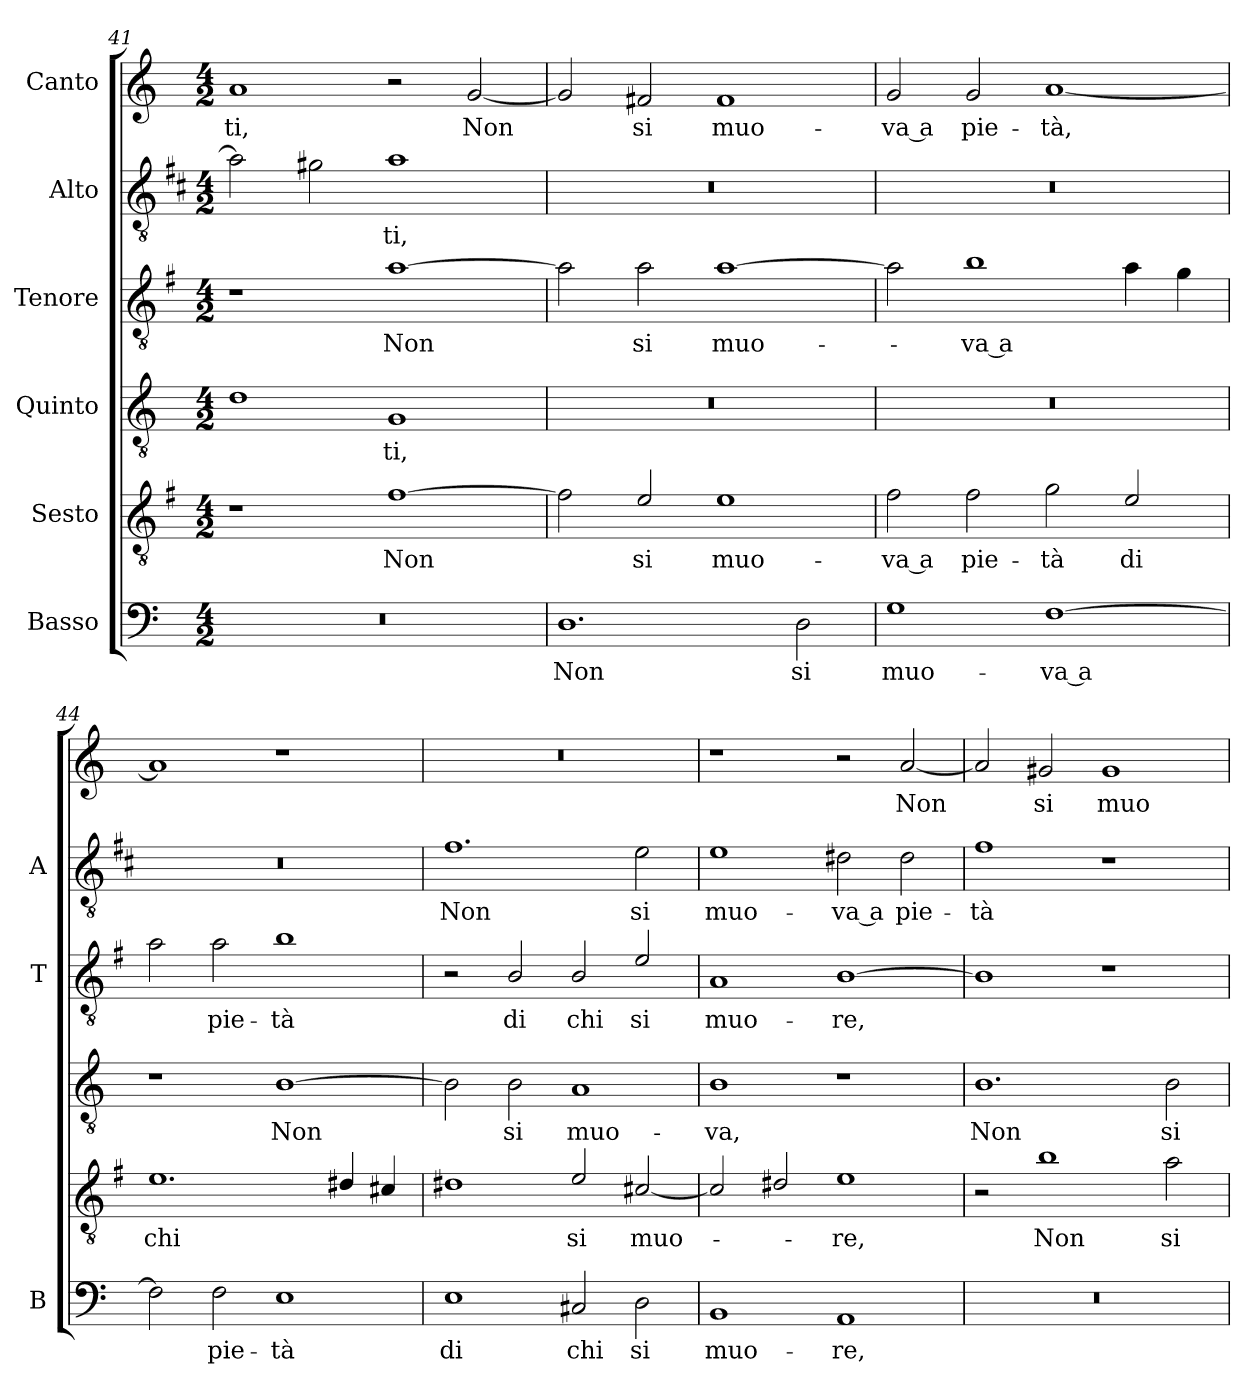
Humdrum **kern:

**kern	**text	**kern	**text	**kern	**text	**kern	**text	**kern	**text	**kern	**text
*part6	*part6	*part5	*part5	*part4	*part4	*part3	*part3	*part2	*part2	*part1	*part1
*staff6	*staff6	*staff5	*staff5	*staff4	*staff4	*staff3	*staff3	*staff2	*staff2	*staff1	*staff1
*I"Basso	*	*I"Sesto	*	*I"Quinto	*	*I"Tenore	*	*I"Alto	*	*I"Canto	*
*I'B	*	*	*	*	*	*I'T	*	*I'A	*	*	*
*clefF4	*	*clefGv2	*	*clefGv2	*	*clefGv2	*	*clefGv2	*	*clefG2	*
*	*	*ITrd4c7	*	*	*	*ITrd4c7	*	*ITrd1c2	*	*	*
*k[]	*	*k[]	*	*k[]	*	*k[]	*	*k[]	*	*k[]	*
*C:	*	*C:	*	*C:	*	*C:	*	*C:	*	*C:	*
*M4/2	*	*M4/2	*	*M4/2	*	*M4/2	*	*M4/2	*	*M4/2	*
=41	=41	=41	=41	=41	=41	=41	=41	=41	=41	=41	=41
!	!	!	!	!	!	!	!	!	!	!	!LO:LY:b
0r	.	1r	.	1d	.	1r	.	2g\]	.	1a	-ti,
.	.	.	.	.	.	.	.	2f#X\	.	.	.
!	!	!	!LO:LY:b	!	!LO:LY:b	!	!LO:LY:b	!	!LO:LY:b	!	!
.	.	[1B	Non	1G	-ti,	[1d	Non	1g	-ti,	2r	.
!	!	!	!	!	!	!	!	!	!	!	!LO:LY:b
.	.	.	.	.	.	.	.	.	.	[2g/	Non
=42	=42	=42	=42	=42	=42	=42	=42	=42	=42	=42	=42
!	!LO:LY:b	!	!	!	!	!	!	!	!	!	!
1.D	Non	2B\]	.	0r	.	2d\]	.	0r	.	2g/]	.
!	!	!	!LO:LY:b	!	!	!	!LO:LY:b	!	!	!	!LO:LY:b
.	.	2A/	si	.	.	2d\	si	.	.	2f#X/	si
!	!	!	!LO:LY:b	!	!	!	!LO:LY:b	!	!	!	!LO:LY:b
.	.	1A	muo-	.	.	[1d	muo-	.	.	1f#	muo-
!	!LO:LY:b	!	!	!	!	!	!	!	!	!	!
2D\	si	.	.	.	.	.	.	.	.	.	.
=43	=43	=43	=43	=43	=43	=43	=43	=43	=43	=43	=43
!	!LO:LY:b	!	!LO:LY:b	!	!	!	!	!	!	!	!LO:LY:b
1G	muo-	2B\	-va a	0r	.	2d\]	.	0r	.	2g/	-va a
!	!	!	!LO:LY:b	!	!	!	!LO:LY:b	!	!	!	!LO:LY:b
.	.	2B\	pie-	.	.	1e	-va a	.	.	2g/	pie-
!	!LO:LY:b	!	!LO:LY:b	!	!	!	!	!	!	!	!LO:LY:b
[1F	-va a	2c\	-tà	.	.	.	.	.	.	[1a	-tà,
!	!	!	!LO:LY:b	!	!	!	!	!	!	!	!
.	.	2A/	di	.	.	4d\	.	.	.	.	.
.	.	.	.	.	.	4c\	.	.	.	.	.
!!LO:LB:g=z
=44	=44	=44	=44	=44	=44	=44	=44	=44	=44	=44	=44
!	!	!	!LO:LY:b	!	!	!	!	!	!	!	!
2F\]	.	1.A	chi	1r	.	2d\	.	0r	.	1a]	.
!	!LO:LY:b	!	!	!	!	!	!LO:LY:b	!	!	!	!
2F\	pie-	.	.	.	.	2d\	pie-	.	.	.	.
!	!LO:LY:b	!	!	!	!LO:LY:b	!	!LO:LY:b	!	!	!	!
1E	-tà	.	.	[1B	Non	1e	-tà	.	.	1r	.
.	.	4G#X/	.	.	.	.	.	.	.	.	.
.	.	4F#X/	.	.	.	.	.	.	.	.	.
=45	=45	=45	=45	=45	=45	=45	=45	=45	=45	=45	=45
!	!LO:LY:b	!	!	!	!	!	!	!	!LO:LY:b	!	!
1E	di	1G#X	.	2B\]	.	2r	.	1.e	Non	0r	.
!	!	!	!	!	!LO:LY:b	!	!LO:LY:b	!	!	!	!
.	.	.	.	2B\	si	2E/	di	.	.	.	.
!	!LO:LY:b	!	!LO:LY:b	!	!LO:LY:b	!	!LO:LY:b	!	!	!	!
2C#X/	chi	2A/	si	1A	muo-	2E/	chi	.	.	.	.
!	!LO:LY:b	!	!LO:LY:b	!	!	!	!LO:LY:b	!	!LO:LY:b	!	!
2D\	si	[2F#X/	muo-	.	.	2A/	si	2d\	si	.	.
=46	=46	=46	=46	=46	=46	=46	=46	=46	=46	=46	=46
!	!LO:LY:b	!	!	!	!LO:LY:b	!	!LO:LY:b	!	!LO:LY:b	!	!
1BB	muo-	2F#/]	.	1B	-va,	1D	muo-	1d	muo-	1r	.
.	.	2G#X/	.	.	.	.	.	.	.	.	.
!	!LO:LY:b	!	!LO:LY:b	!	!	!	!LO:LY:b	!	!LO:LY:b	!	!
1AA	-re,	1A	-re,	1r	.	[1E	-re,	2c#X\	-va a	2r	.
!	!	!	!	!	!	!	!	!	!LO:LY:b	!	!LO:LY:b
.	.	.	.	.	.	.	.	2c#\	pie-	[2a/	Non
=47	=47	=47	=47	=47	=47	=47	=47	=47	=47	=47	=47
!	!	!	!	!	!LO:LY:b	!	!	!	!LO:LY:b	!	!
0r	.	2r	.	1.B	Non	1E]	.	1e	-tà	2a/]	.
!	!	!	!LO:LY:b	!	!	!	!	!	!	!	!LO:LY:b
.	.	1e	Non	.	.	.	.	.	.	2g#X/	si
!	!	!	!	!	!	!	!	!	!	!	!LO:LY:b
.	.	.	.	.	.	1r	.	1r	.	1g#	muo-
!	!	!	!LO:LY:b	!	!LO:LY:b	!	!	!	!	!	!
.	.	2d\	si	2B\	si	.	.	.	.	.	.
=	=	=	=	=	=	=	=	=	=	=	=
*-	*-	*-	*-	*-	*-	*-	*-	*-	*-	*-	*-
